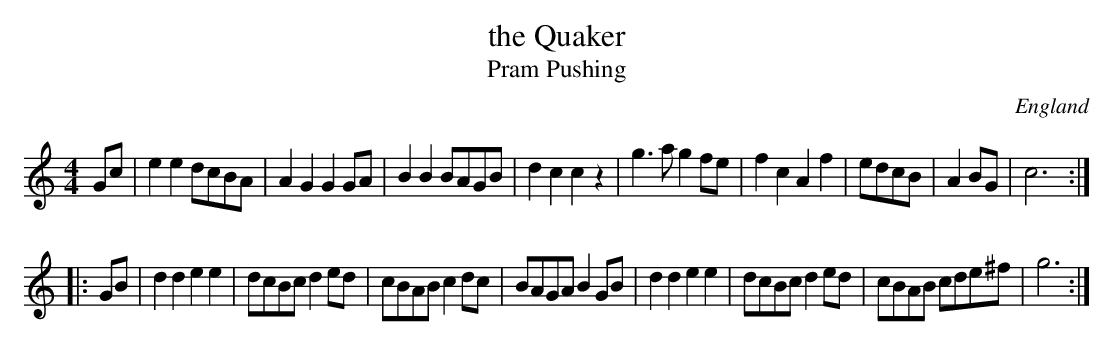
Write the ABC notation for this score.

X:1
T:the Quaker
T:Pram Pushing
M:4/4
O:England
K:C
Gc|\
e2e2 dcBA|A2G2 G2GA|B2B2 BAGB|d2c2 c2z2|\
g3a g2fe|f2c2 A2f2|edcB|A2BG|c6 ::
GB|\
d2d2 e2e2|dcBc d2ed|cBAB c2dc|BAGA B2GB|\
d2d2 e2e2|dcBc d2ed|cBAB cde^f|g6:|
